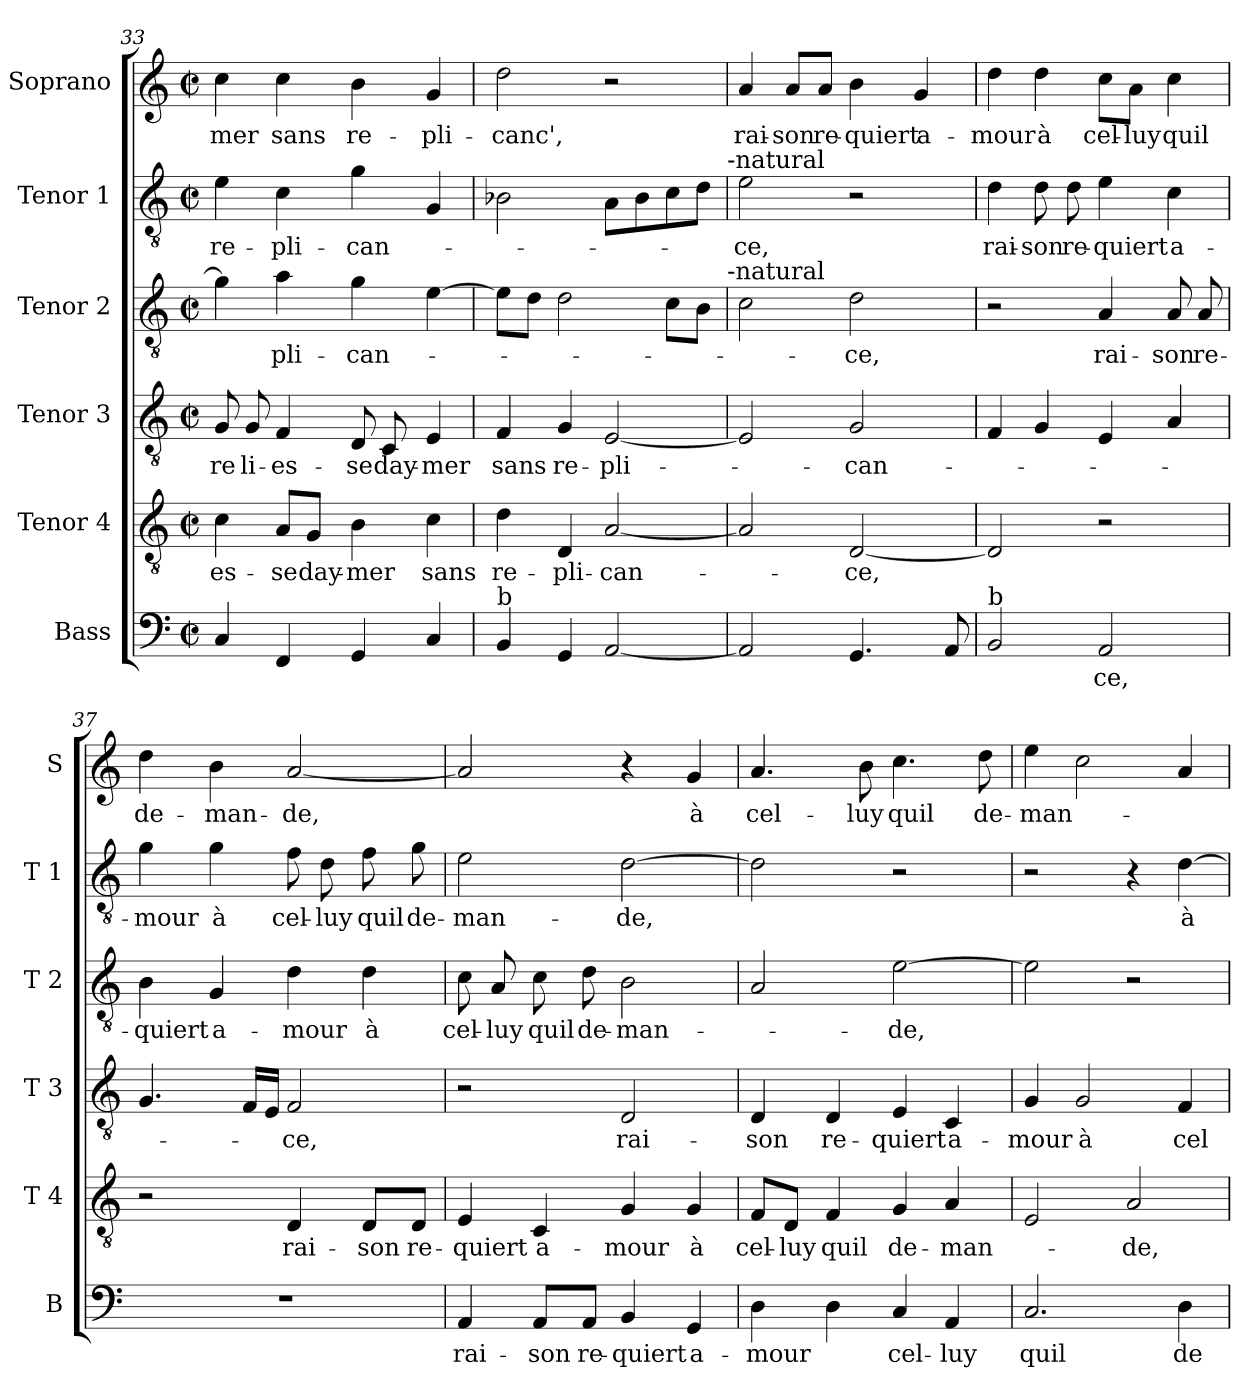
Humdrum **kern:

**kern	**text	**kern	**text	**kern	**text	**kern	**text	**kern	**text	**kern	**text
*part6	*part6	*part5	*part5	*part4	*part4	*part3	*part3	*part2	*part2	*part1	*part1
*staff6	*staff6	*staff5	*staff5	*staff4	*staff4	*staff3	*staff3	*staff2	*staff2	*staff1	*staff1
*I"Bass	*	*I"Tenor 4	*	*I"Tenor 3	*	*I"Tenor 2	*	*I"Tenor 1	*	*I"Soprano	*
*I'B	*	*I'T 4	*	*I'T 3	*	*I'T 2	*	*I'T 1	*	*I'S	*
*clefF4	*	*clefGv2	*	*clefGv2	*	*clefGv2	*	*clefGv2	*	*clefG2	*
*k[]	*	*k[]	*	*k[]	*	*k[]	*	*k[]	*	*k[]	*
*C:	*	*C:	*	*C:	*	*C:	*	*C:	*	*C:	*
*M2/2	*	*M2/2	*	*M2/2	*	*M2/2	*	*M2/2	*	*M2/2	*
*met(c|)	*	*met(c|)	*	*met(c|)	*	*met(c|)	*	*met(c|)	*	*met(c|)	*
=33	=33	=33	=33	=33	=33	=33	=33	=33	=33	=33	=33
4C/	.	4c\	-es-	8G/	-re	4g\]	.	4e\	re-	4cc\	-mer
.	.	.	.	8G/	li-	.	.	.	.	.	.
4FF/	.	8A/L	-se	4F/	-es-	4a\	-pli-	4c\	-pli-	4cc\	sans
.	.	8G/J	day-	.	.	.	.	.	.	.	.
4GG/	.	4B\	-mer	8D/	-se	4g\	-can-	4g\	-can-	4b\	re-
.	.	.	.	8C/	day-	.	.	.	.	.	.
4C/	.	4c\	sans	4E/	-mer	[4e\	.	4G/	.	4g/	-pli-
!!LO:LB:g=z
=34	=34	=34	=34	=34	=34	=34	=34	=34	=34	=34	=34
!LO:TX:a:t=b	!	!	!	!	!	!	!	!	!	!	!
4BB/	.	4d\	re-	4F/	sans	8e\L]	.	2B-X\	.	2dd\	-canc',
.	.	.	.	.	.	8d\J	.	.	.	.	.
4GG/	.	4D/	-pli-	4G/	re-	2d\	.	.	.	.	.
[2AA/	.	[2A/	-can-	[2E/	-pli-	.	.	8A\L	.	2r	.
.	.	.	.	.	.	.	.	8B-\	.	.	.
.	.	.	.	.	.	8c\L	.	8c\	.	.	.
.	.	.	.	.	.	8B\J	.	8d\J	.	.	.
!	!	!	!	!	!	!	!	!LO:TX:a:t=-natural	!	!	!
!	!	!	!	!	!	!LO:TX:a:t=-natural	!	!	!	!	!
=35	=35	=35	=35	=35	=35	=35	=35	=35	=35	=35	=35
2AA/]	.	2A/]	.	2E/]	.	2c\	.	2e\	-ce,	4a/	rai-
.	.	.	.	.	.	.	.	.	.	8a/L	-son
.	.	.	.	.	.	.	.	.	.	8a/J	re-
4.GG/	.	[2D/	-ce,	2G/	-can-	2d\	-ce,	2r	.	4b\	-quiert
.	.	.	.	.	.	.	.	.	.	4g/	a-
8AA/	.	.	.	.	.	.	.	.	.	.	.
=36	=36	=36	=36	=36	=36	=36	=36	=36	=36	=36	=36
!LO:TX:a:t=b	!	!	!	!	!	!	!	!	!	!	!
2BB/	.	2D/]	.	4F/	.	2r	.	4d\	rai-	4dd\	-mour
.	.	.	.	4G/	.	.	.	8d\	-son	4dd\	à
.	.	.	.	.	.	.	.	8d\	re-	.	.
2AA/	-ce,	2r	.	4E/	.	4A/	rai-	4e\	-quiert	8cc\L	cel-
.	.	.	.	.	.	.	.	.	.	8a\J	-luy
.	.	.	.	4A/	.	8A/	-son	4c\	a-	4cc\	quil
.	.	.	.	.	.	8A/	re-	.	.	.	.
=37	=37	=37	=37	=37	=37	=37	=37	=37	=37	=37	=37
1r	.	2r	.	4.G/	.	4B\	-quiert	4g\	-mour	4dd\	de-
.	.	.	.	.	.	4G/	a-	4g\	à	4b\	-man-
.	.	.	.	16F/LL	.	.	.	.	.	.	.
.	.	.	.	16E/JJ	.	.	.	.	.	.	.
.	.	4D/	rai-	2F/	-ce,	4d\	-mour	8f\	cel-	[2a/	-de,
.	.	.	.	.	.	.	.	8d\	-luy	.	.
.	.	8D/L	-son	.	.	4d\	à	8f\	quil	.	.
.	.	8D/J	re-	.	.	.	.	8g\	de-	.	.
=38	=38	=38	=38	=38	=38	=38	=38	=38	=38	=38	=38
4AA/	rai-	4E/	-quiert	2r	.	8c\	cel-	2e\	-man-	2a/]	.
.	.	.	.	.	.	8A/	-luy	.	.	.	.
8AA/L	-son	4C/	a-	.	.	8c\	quil	.	.	.	.
8AA/J	re-	.	.	.	.	8d\	de-	.	.	.	.
4BB/	-quiert	4G/	-mour	2D/	rai-	2B\	-man-	[2d\	-de,	4r	.
4GG/	a-	4G/	à	.	.	.	.	.	.	4g/	à
!!LO:PB:g=z
=39	=39	=39	=39	=39	=39	=39	=39	=39	=39	=39	=39
4D\	-mour	8F/L	cel-	4D/	-son	2A/	.	2d\]	.	4.a/	cel-
.	.	8D/J	-luy	.	.	.	.	.	.	.	.
4D\	.	4F/	quil	4D/	re-	.	.	.	.	.	.
.	.	.	.	.	.	.	.	.	.	8b\	-luy
4C/	cel-	4G/	de-	4E/	-quiert	[2e\	-de,	2r	.	4.cc\	quil
4AA/	-luy	4A/	-man-	4C/	a-	.	.	.	.	.	.
.	.	.	.	.	.	.	.	.	.	8dd\	de-
=40	=40	=40	=40	=40	=40	=40	=40	=40	=40	=40	=40
2.C/	quil	2E/	.	4G/	-mour	2e\]	.	2r	.	4ee\	-man-
.	.	.	.	2G/	à	.	.	.	.	2cc\	.
.	.	2A/	-de,	.	.	2r	.	4r	.	.	.
4D\	de-	.	.	4F/	cel-	.	.	[4d\	à	4a/	.
=	=	=	=	=	=	=	=	=	=	=	=
*-	*-	*-	*-	*-	*-	*-	*-	*-	*-	*-	*-
